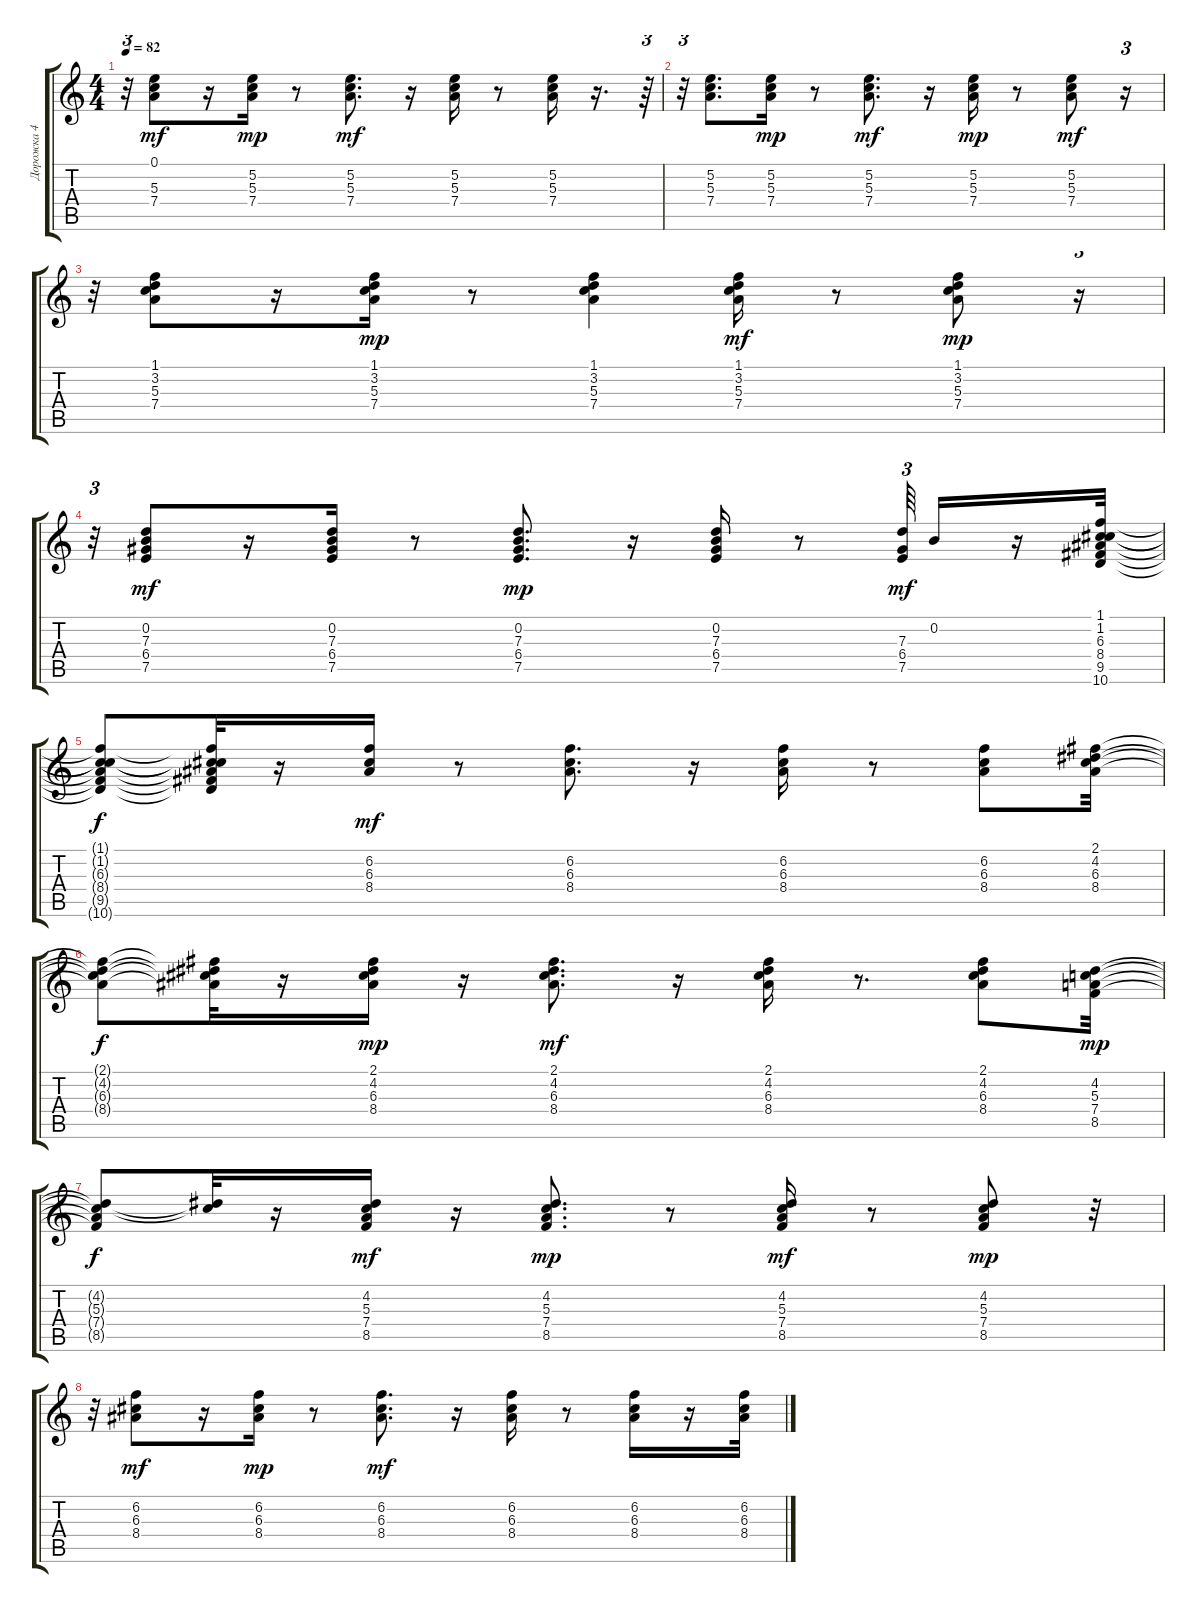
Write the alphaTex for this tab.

\track ("Дорожка 4" "Дорожка 4") {instrument acousticguitarsteel}
\staff {score tabs}
\tuning (E4 B3 G3 D3 A2 E2) {hide}
\ts (4 4)
\tempo 82
\clef g2
\ks c
r.32{tu (3 2) dy mp} (0.1 5.3 7.4).8{dy mf} r.16 (5.2 5.3 7.4).16{dy mp} r.8 (5.2 5.3 7.4).8{d dy mf} r.16 (5.2 5.3 7.4).16 r.8 (5.2 5.3 7.4).16 r.16{d} r.64{tu (3 2)} |
r.32{tu (3 2)} (5.2 5.3 7.4).8{d} (5.2 5.3 7.4).16{dy mp} r.8 (5.2 5.3 7.4).8{d dy mf} r.16 (5.2 5.3 7.4).16{dy mp} r.8 (5.2 5.3 7.4).8{dy mf} r.16{tu (3 2)} |
r.32{tu (3 2)} (1.1 3.2 5.3 7.4).8 r.16 (1.1 3.2 5.3 7.4).16{dy mp} r.8 (1.1 3.2 5.3 7.4).4 (1.1 3.2 5.3 7.4).16{dy mf} r.8 (1.1 3.2 5.3 7.4).8{dy mp} r.16{tu (3 2)} |
r.32{tu (3 2)} (0.2 7.3 6.4 7.5).8{dy mf} r.16 (0.2 7.3 6.4 7.5).16 r.8 (0.2 7.3 6.4 7.5).8{d dy mp} r.16 (0.2 7.3 6.4 7.5).16 r.8 (7.3 6.4 7.5).64{tu (3 2) dy mf} 0.2.16 r.16 (1.1 1.2 6.3 8.4 9.5 10.6).32 |
(1.1{t} 1.2{t} 6.3{t} 8.4{t} 9.5{t} 10.6{t}).8{dy f} (1.1{t} 1.2{t} 6.3{t} 8.4{t} 9.5{t} 10.6{t}).32 r.16 (6.2 6.3 8.4).16{dy mf} r.8 (6.2 6.3 8.4).8{d} r.16 (6.2 6.3 8.4).16 r.8 (6.2 6.3 8.4).8 (2.1 4.2 6.3 8.4).32 |
(2.1{t} 4.2{t} 6.3{t} 8.4{t}).8{dy f} (2.1{t} 4.2{t} 6.3{t} 8.4{t}).32 r.16 (2.1 4.2 6.3 8.4).16{dy mp} r.16 (2.1 4.2 6.3 8.4).8{d dy mf} r.16 (2.1 4.2 6.3 8.4).16 r.8{d} (2.1 4.2 6.3 8.4).8 (4.2 5.3 7.4 8.5).32{dy mp} |
(4.2{t} 5.3{t} 7.4{t} 8.5{t}).8{dy f} (4.2{t} 5.3{t}).32 r.16 (4.2 5.3 7.4 8.5).16{dy mf} r.16 (4.2 5.3 7.4 8.5).8{d dy mp} r.8 (4.2 5.3 7.4 8.5).16{dy mf} r.8 (4.2 5.3 7.4 8.5).8{dy mp} r.32 |
r.32 (6.2 6.3 8.4).8{dy mf} r.16 (6.2 6.3 8.4).16{dy mp} r.8 (6.2 6.3 8.4).8{d dy mf} r.16 (6.2 6.3 8.4).16 r.8 (6.2 6.3 8.4).16 r.16 (6.2 6.3 8.4).32
